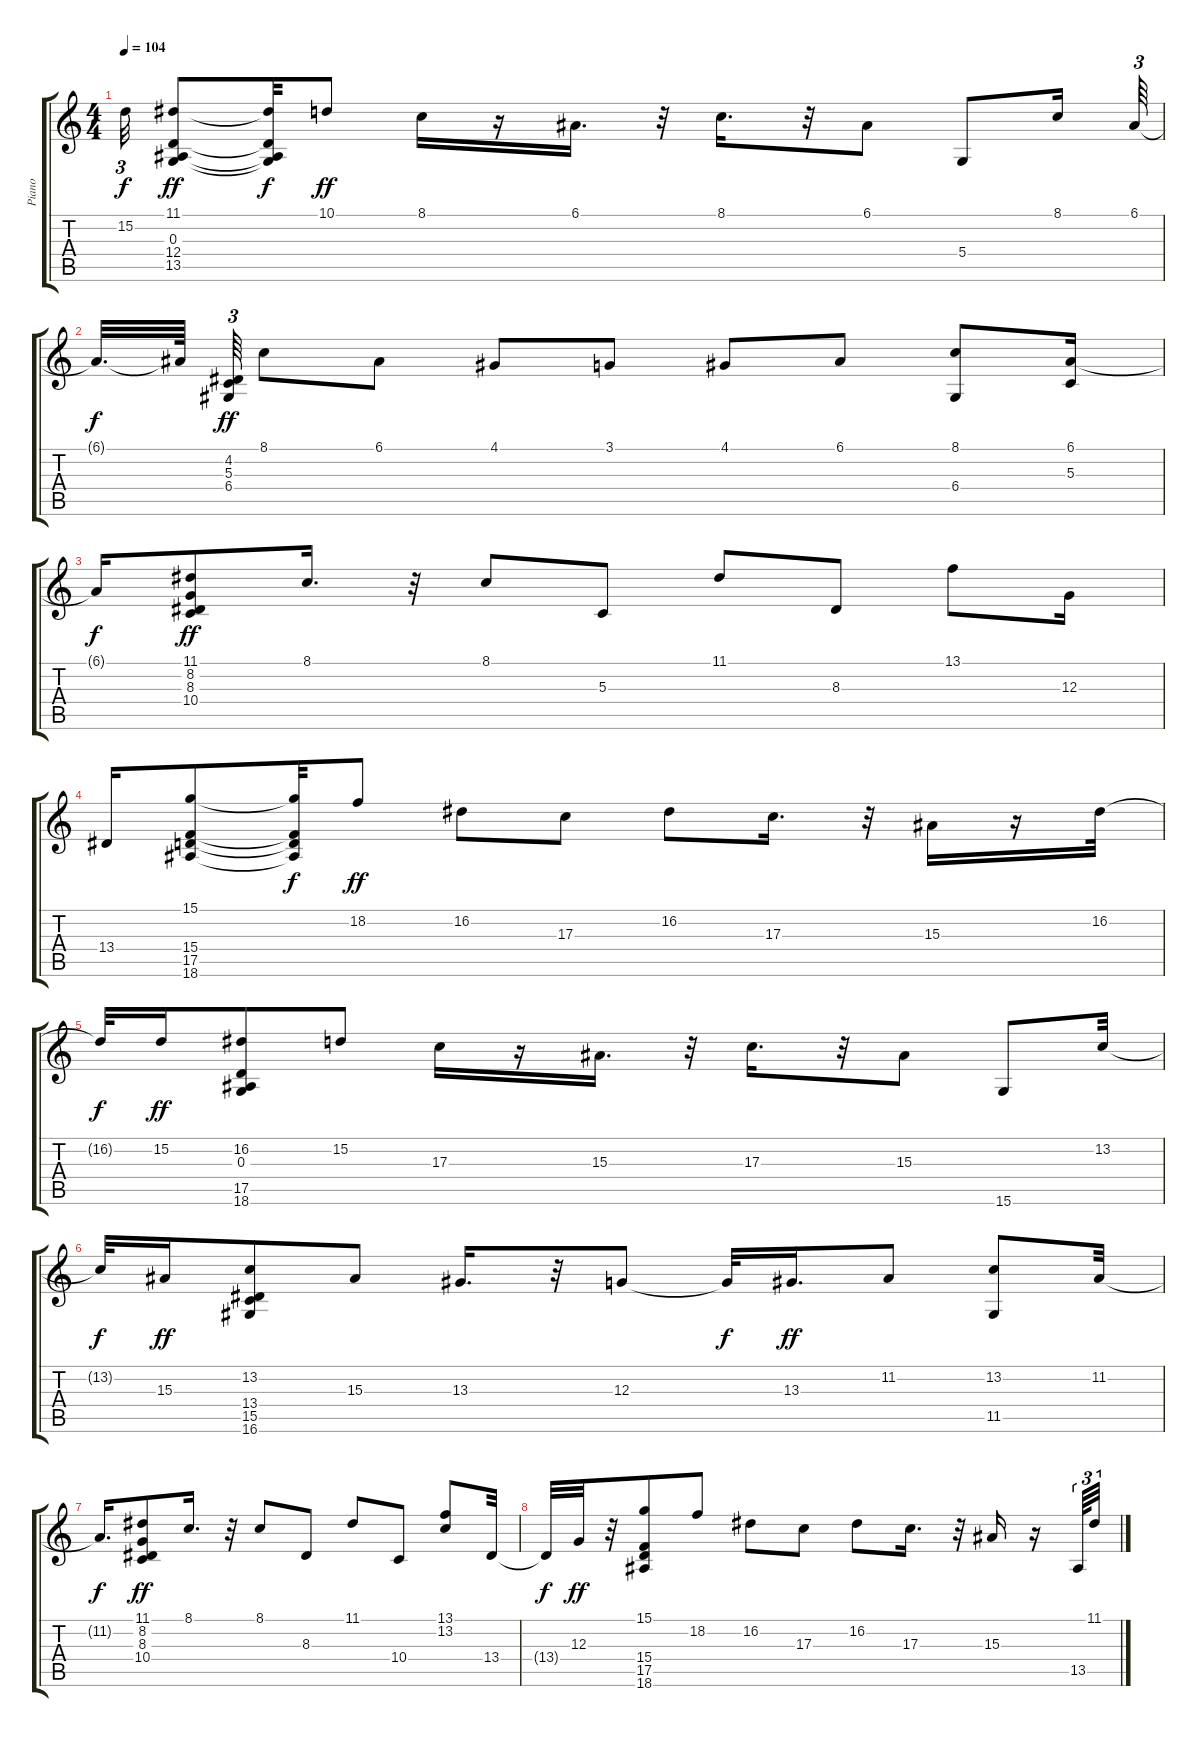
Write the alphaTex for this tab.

\track ("Piano" "Piano") {instrument acousticgrandpiano}
\staff {score tabs}
\tuning (E4 B3 G3 D3 A2 E2) {hide}
\ts (4 4)
\tempo 104
\clef g2
\ks c
15.2{t}.32{tu (3 2) dy f} (11.1 0.3 12.4 13.5).8{dy ff} (11.1{t} 0.3{t} 12.4{t} 13.5{t}).32{dy f} 10.1.8{dy ff} 8.1.16 r.16 6.1.16{d} r.32 8.1.16{d} r.32 6.1.8 5.4.8 8.1.16 6.1.64{tu (3 2)} |
6.1{t}.32{d dy f} 6.1{t}.64{beam splitsecondary} (4.2 5.3 6.4).64{tu (3 2) dy ff} 8.1.8 6.1.8 4.1.8 3.1.8 4.1.8 6.1.8 (8.1 6.4).8 (6.1 5.3).16 |
6.1{t}.16{dy f} (11.1 8.2 8.3 10.4).8{dy ff} 8.1.16{d} r.32 8.1.8 5.3.8 11.1.8 8.3.8 13.1.8 12.3.16 |
13.4.16 (15.1 15.4 17.5 18.6).8 (15.1{t} 15.4{t} 17.5{t} 18.6{t}).32{dy f} 18.2.8{dy ff} 16.2.8 17.3.8 16.2.8 17.3.16{d} r.32 15.3.16 r.16 16.2.32 |
16.2{t}.32{dy f} 15.2.16{dy ff} (16.2 0.3 17.5 18.6).8 15.2.8 17.3.16 r.16 15.3.16{d} r.32 17.3.16{d} r.32 15.3.8 15.6.8 13.2.32 |
13.2{t}.32{dy f} 15.3.16{dy ff} (13.2 13.4 15.5 16.6).8 15.3.8 13.3.16{d} r.32 12.3.8 12.3{t}.32{dy f} 13.3.16{d dy ff} 11.2.8 (13.2 11.5).8 11.2.32 |
11.2{t}.16{d dy f} (11.1 8.2 8.3 10.4).8{dy ff} 8.1.16{d} r.32 8.1.8 8.3.8 11.1.8 10.4.8 (13.1 13.2).8 13.4.32 |
13.4{t}.32{dy f} 12.3.32{dy ff} r.32 (15.1 15.4 17.5 18.6).8 18.2.8 16.2.8 17.3.8 16.2.8 17.3.16{d} r.32 15.3.16 r.16 13.5.64{tu (3 2)} 11.1.32{tu (3 2)}
